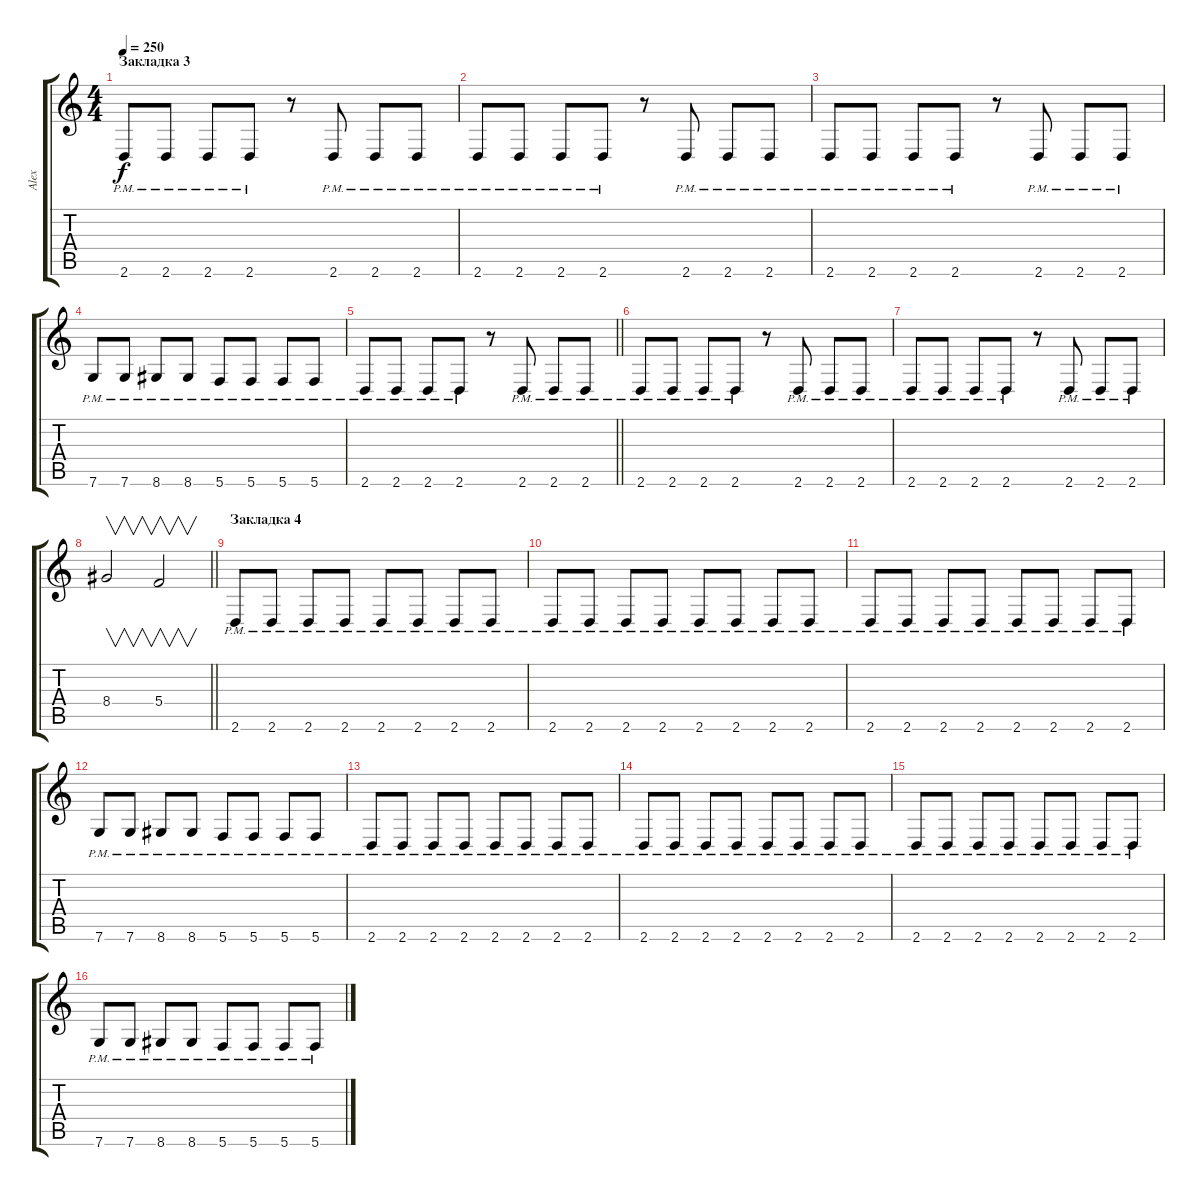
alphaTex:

\track ("Alex" "Alex") {instrument overdrivenguitar}
\staff {score tabs}
\tuning (D4 A3 F3 C3 G2 C2) {hide}
\ts (4 4)
\section ("" "Закладка 3")
\tempo 250
\clef g2
\ks c
2.6{pm}.8{dy f} 2.6{pm}.8 2.6{pm}.8 2.6{pm}.8 r.8 2.6{pm}.8 2.6{pm}.8 2.6{pm}.8 |
2.6{pm}.8 2.6{pm}.8 2.6{pm}.8 2.6{pm}.8 r.8 2.6{pm}.8 2.6{pm}.8 2.6{pm}.8 |
2.6{pm}.8 2.6{pm}.8 2.6{pm}.8 2.6{pm}.8 r.8 2.6{pm}.8 2.6{pm}.8 2.6{pm}.8 |
7.6{pm}.8 7.6{pm}.8 8.6{pm}.8 8.6{pm}.8 5.6{pm}.8 5.6{pm}.8 5.6{pm}.8 5.6{pm}.8 |
\barLineRight lightlight
2.6{pm}.8 2.6{pm}.8 2.6{pm}.8 2.6{pm}.8 r.8 2.6{pm}.8 2.6{pm}.8 2.6{pm}.8 |
2.6{pm}.8 2.6{pm}.8 2.6{pm}.8 2.6{pm}.8 r.8 2.6{pm}.8 2.6{pm}.8 2.6{pm}.8 |
2.6{pm}.8 2.6{pm}.8 2.6{pm}.8 2.6{pm}.8 r.8 2.6{pm}.8 2.6{pm}.8 2.6{pm}.8 |
\barLineRight lightlight
8.4.2{v} 5.4.2{v} |
\section ("" "Закладка 4")
2.6{pm}.8 2.6{pm}.8 2.6{pm}.8 2.6{pm}.8 2.6{pm}.8 2.6{pm}.8 2.6{pm}.8 2.6{pm}.8 |
2.6{pm}.8 2.6{pm}.8 2.6{pm}.8 2.6{pm}.8 2.6{pm}.8 2.6{pm}.8 2.6{pm}.8 2.6{pm}.8 |
2.6{pm}.8 2.6{pm}.8 2.6{pm}.8 2.6{pm}.8 2.6{pm}.8 2.6{pm}.8 2.6{pm}.8 2.6{pm}.8 |
7.6{pm}.8 7.6{pm}.8 8.6{pm}.8 8.6{pm}.8 5.6{pm}.8 5.6{pm}.8 5.6{pm}.8 5.6{pm}.8 |
2.6{pm}.8 2.6{pm}.8 2.6{pm}.8 2.6{pm}.8 2.6{pm}.8 2.6{pm}.8 2.6{pm}.8 2.6{pm}.8 |
2.6{pm}.8 2.6{pm}.8 2.6{pm}.8 2.6{pm}.8 2.6{pm}.8 2.6{pm}.8 2.6{pm}.8 2.6{pm}.8 |
2.6{pm}.8 2.6{pm}.8 2.6{pm}.8 2.6{pm}.8 2.6{pm}.8 2.6{pm}.8 2.6{pm}.8 2.6{pm}.8 |
7.6{pm}.8 7.6{pm}.8 8.6{pm}.8 8.6{pm}.8 5.6{pm}.8 5.6{pm}.8 5.6{pm}.8 5.6{pm}.8
